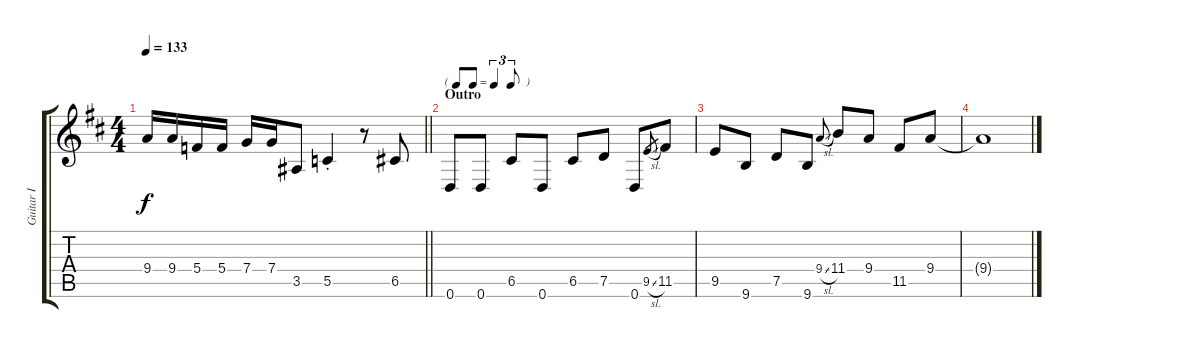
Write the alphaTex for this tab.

\track ("Guitar I" "Guitar I") {instrument overdrivenguitar}
\staff {score tabs}
\tuning (D4 A3 F3 C3 G2 D2) {hide}
\ts (4 4)
\tempo 133
\clef g2
\barLineRight lightlight
\ks d
9.4.16{dy f} 9.4.16 5.4.16 5.4.16 7.4.16 7.4.16 3.5.8 5.5{st}.4 r.8 6.5.8 |
\tf triplet8th
\section ("" "Outro")
0.6.8 0.6.8 6.5.8 0.6.8 6.5.8 7.5.8 0.6.8 9.5{sl}.8{gr} 11.5.8 |
9.5.8 9.6.8 7.5.8 9.6.8 9.4{sl}.8{gr onbeat} 11.4.8 9.4.8 11.5.8 9.4.8 |
9.4{t}.1
